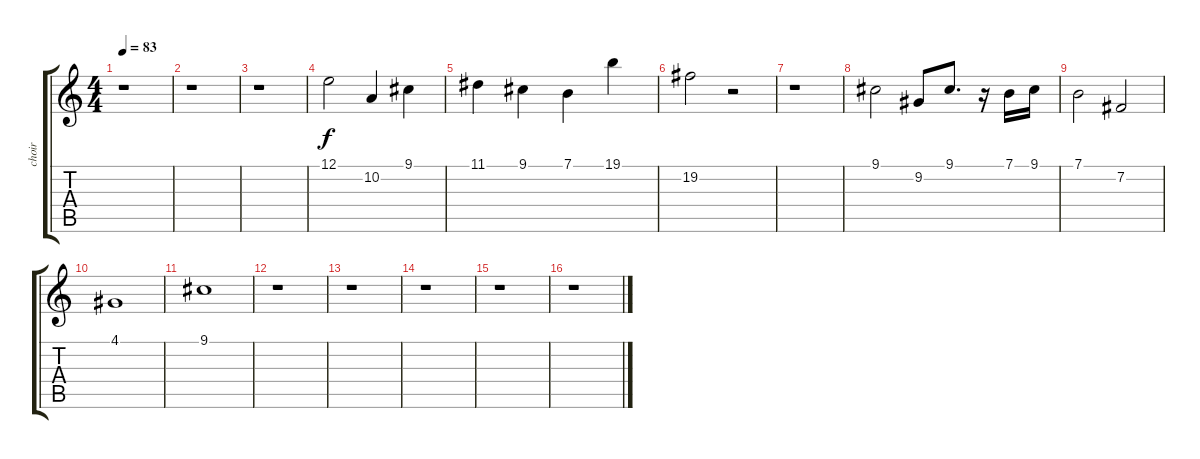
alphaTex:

\track ("choir" "choir") {instrument choiraahs}
\staff {score tabs}
\tuning (E4 B3 G3 D3 A2 E2) {hide}
\ts (4 4)
\tempo 83
\clef g2
\ks c
r.1{dy f} |
r.1 |
r.1 |
12.1.2 10.2.4 9.1.4 |
11.1.4 9.1.4 7.1.4 19.1.4 |
19.2.2 r.2 |
r.1 |
9.1.2 9.2.8 9.1.8{d} r.16 7.1.16 9.1.16 |
7.1.2 7.2.2 |
4.1.1 |
9.1.1 |
r.1 |
r.1 |
r.1 |
r.1 |
r.1
